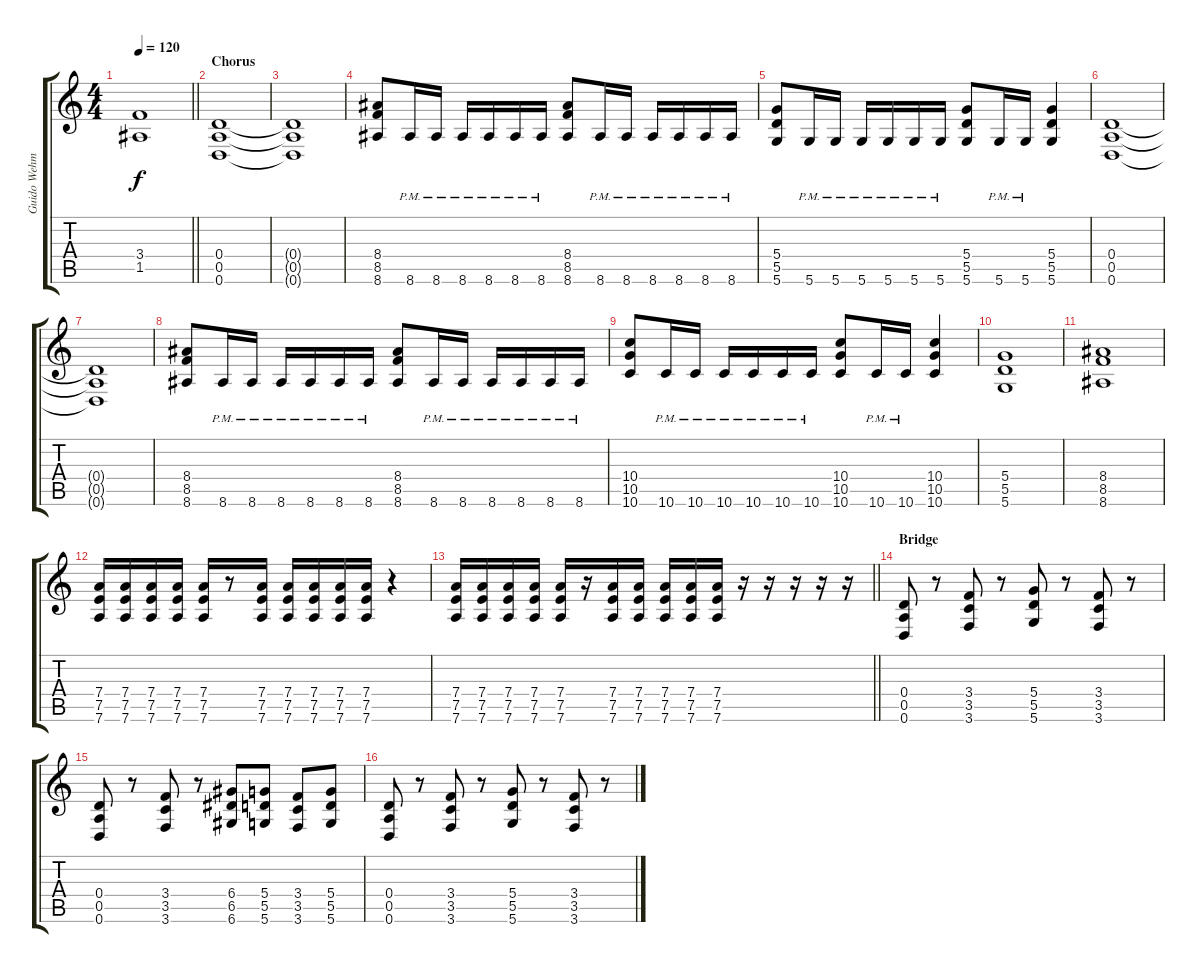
\track ("Guido Wehmeyer" "Guido Wehm") {instrument distortionguitar}
\staff {score tabs}
\tuning (E4 B3 G3 D3 A2 D2) {hide}
\ts (4 4)
\tempo 120
\clef g2
\barLineRight lightlight
\ks c
(3.4{t} 1.5{t}).1{dy f} |
\section ("" "Chorus")
(0.4 0.5 0.6).1 |
(0.4{t} 0.5{t} 0.6{t}).1 |
(8.4 8.5 8.6).8 8.6{pm}.16 8.6{pm}.16 8.6{pm}.16 8.6{pm}.16 8.6{pm}.16 8.6{pm}.16 (8.4 8.5 8.6).8 8.6{pm}.16 8.6{pm}.16 8.6{pm}.16 8.6{pm}.16 8.6{pm}.16 8.6{pm}.16 |
(5.4 5.5 5.6).8 5.6{pm}.16 5.6{pm}.16 5.6{pm}.16 5.6{pm}.16 5.6{pm}.16 5.6{pm}.16 (5.4 5.5 5.6).8 5.6{pm}.16 5.6{pm}.16 (5.4 5.5 5.6).4 |
(0.4 0.5 0.6).1 |
(0.4{t} 0.5{t} 0.6{t}).1 |
(8.4 8.5 8.6).8 8.6{pm}.16 8.6{pm}.16 8.6{pm}.16 8.6{pm}.16 8.6{pm}.16 8.6{pm}.16 (8.4 8.5 8.6).8 8.6{pm}.16 8.6{pm}.16 8.6{pm}.16 8.6{pm}.16 8.6{pm}.16 8.6{pm}.16 |
(10.4 10.5 10.6).8 10.6{pm}.16 10.6{pm}.16 10.6{pm}.16 10.6{pm}.16 10.6{pm}.16 10.6{pm}.16 (10.4 10.5 10.6).8 10.6{pm}.16 10.6{pm}.16 (10.4 10.5 10.6).4 |
(5.4 5.5 5.6).1 |
(8.4 8.5 8.6).1 |
(7.4 7.5 7.6).16 (7.4 7.5 7.6).16 (7.4 7.5 7.6).16 (7.4 7.5 7.6).16 (7.4 7.5 7.6).16 r.8 (7.4 7.5 7.6).16 (7.4 7.5 7.6).16 (7.4 7.5 7.6).16 (7.4 7.5 7.6).16 (7.4 7.5 7.6).16 r.4 |
\barLineRight lightlight
(7.4 7.5 7.6).16 (7.4 7.5 7.6).16 (7.4 7.5 7.6).16 (7.4 7.5 7.6).16 (7.4 7.5 7.6).16 r.16 (7.4 7.5 7.6).16 (7.4 7.5 7.6).16 (7.4 7.5 7.6).16 (7.4 7.5 7.6).16 (7.4 7.5 7.6).16 r.16 r.16 r.16 r.16 r.16 |
\section ("" "Bridge")
(0.4 0.5 0.6).8 r.8 (3.4 3.5 3.6).8 r.8 (5.4 5.5 5.6).8 r.8 (3.4 3.5 3.6).8 r.8 |
(0.4 0.5 0.6).8 r.8 (3.4 3.5 3.6).8 r.8 (6.4 6.5 6.6).8 (5.4 5.5 5.6).8 (3.4 3.5 3.6).8 (5.4 5.5 5.6).8 |
(0.4 0.5 0.6).8 r.8 (3.4 3.5 3.6).8 r.8 (5.4 5.5 5.6).8 r.8 (3.4 3.5 3.6).8 r.8
